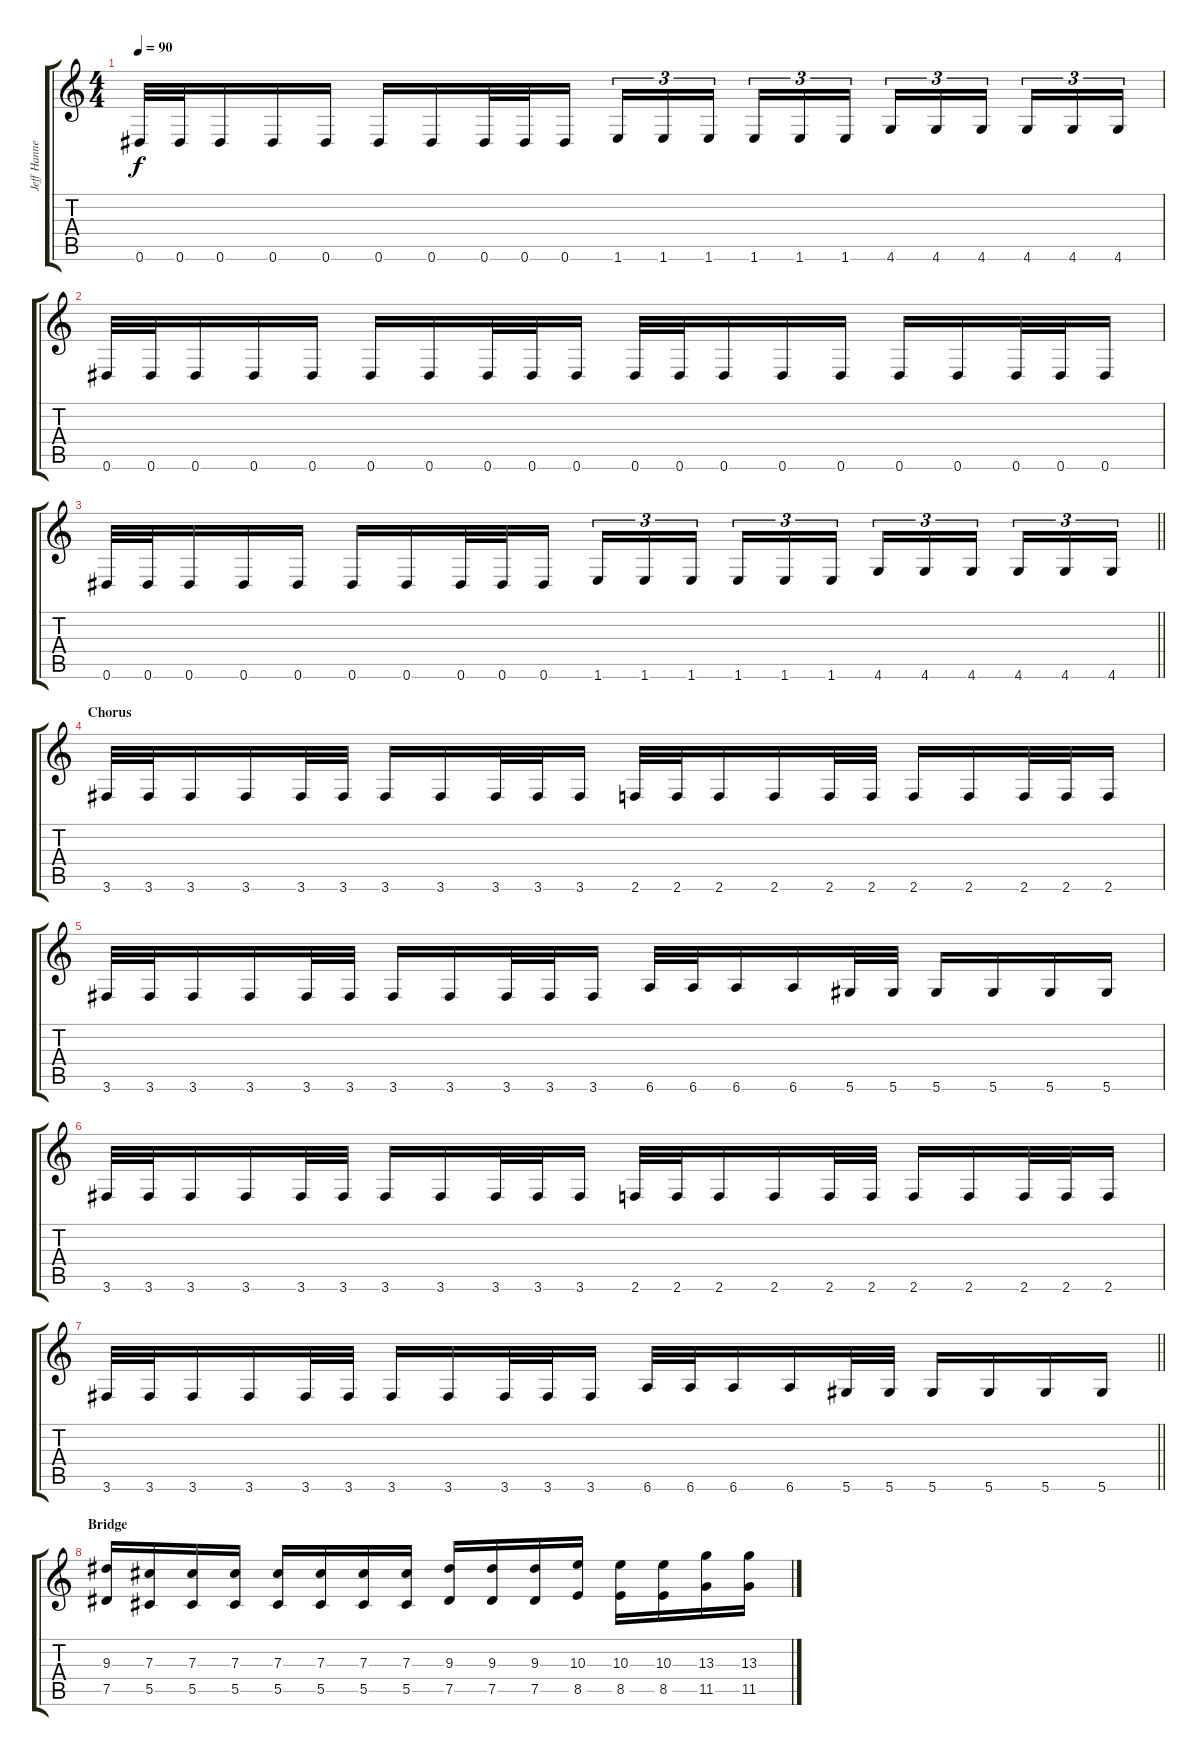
\track ("Jeff Hanneman" "Jeff Hanne") {instrument overdrivenguitar}
\staff {score tabs}
\tuning (Eb4 Bb3 Gb3 Db3 Ab2 Eb2) {hide}
\ts (4 4)
\tempo 90
\clef g2
\ks c
0.6.32{dy f} 0.6.32 0.6.16 0.6.16 0.6.16 0.6.16 0.6.16 0.6.32 0.6.32 0.6.16 1.6.16{tu (3 2)} 1.6.16{tu (3 2)} 1.6.16{tu (3 2) beam splitsecondary} 1.6.16{tu (3 2)} 1.6.16{tu (3 2)} 1.6.16{tu (3 2)} 4.6.16{tu (3 2)} 4.6.16{tu (3 2)} 4.6.16{tu (3 2) beam splitsecondary} 4.6.16{tu (3 2)} 4.6.16{tu (3 2)} 4.6.16{tu (3 2)} |
0.6.32 0.6.32 0.6.16 0.6.16 0.6.16 0.6.16 0.6.16 0.6.32 0.6.32 0.6.16 0.6.32 0.6.32 0.6.16 0.6.16 0.6.16 0.6.16 0.6.16 0.6.32 0.6.32 0.6.16 |
\barLineRight lightlight
0.6.32 0.6.32 0.6.16 0.6.16 0.6.16 0.6.16 0.6.16 0.6.32 0.6.32 0.6.16 1.6.16{tu (3 2)} 1.6.16{tu (3 2)} 1.6.16{tu (3 2) beam splitsecondary} 1.6.16{tu (3 2)} 1.6.16{tu (3 2)} 1.6.16{tu (3 2)} 4.6.16{tu (3 2)} 4.6.16{tu (3 2)} 4.6.16{tu (3 2) beam splitsecondary} 4.6.16{tu (3 2)} 4.6.16{tu (3 2)} 4.6.16{tu (3 2)} |
\section ("" "Chorus")
3.6.32 3.6.32 3.6.16 3.6.16 3.6.32 3.6.32 3.6.16 3.6.16 3.6.32 3.6.32 3.6.16 2.6.32 2.6.32 2.6.16 2.6.16 2.6.32 2.6.32 2.6.16 2.6.16 2.6.32 2.6.32 2.6.16 |
3.6.32 3.6.32 3.6.16 3.6.16 3.6.32 3.6.32 3.6.16 3.6.16 3.6.32 3.6.32 3.6.16 6.6.32 6.6.32 6.6.16 6.6.16 5.6.32 5.6.32 5.6.16 5.6.16 5.6.16 5.6.16 |
3.6.32 3.6.32 3.6.16 3.6.16 3.6.32 3.6.32 3.6.16 3.6.16 3.6.32 3.6.32 3.6.16 2.6.32 2.6.32 2.6.16 2.6.16 2.6.32 2.6.32 2.6.16 2.6.16 2.6.32 2.6.32 2.6.16 |
\barLineRight lightlight
3.6.32 3.6.32 3.6.16 3.6.16 3.6.32 3.6.32 3.6.16 3.6.16 3.6.32 3.6.32 3.6.16 6.6.32 6.6.32 6.6.16 6.6.16 5.6.32 5.6.32 5.6.16 5.6.16 5.6.16 5.6.16 |
\section ("" "Bridge")
(9.3 7.5).16 (7.3 5.5).16 (7.3 5.5).16 (7.3 5.5).16 (7.3 5.5).16 (7.3 5.5).16 (7.3 5.5).16 (7.3 5.5).16 (9.3 7.5).16 (9.3 7.5).16 (9.3 7.5).16 (10.3 8.5).16 (10.3 8.5).16 (10.3 8.5).16 (13.3 11.5).16 (13.3 11.5).16
